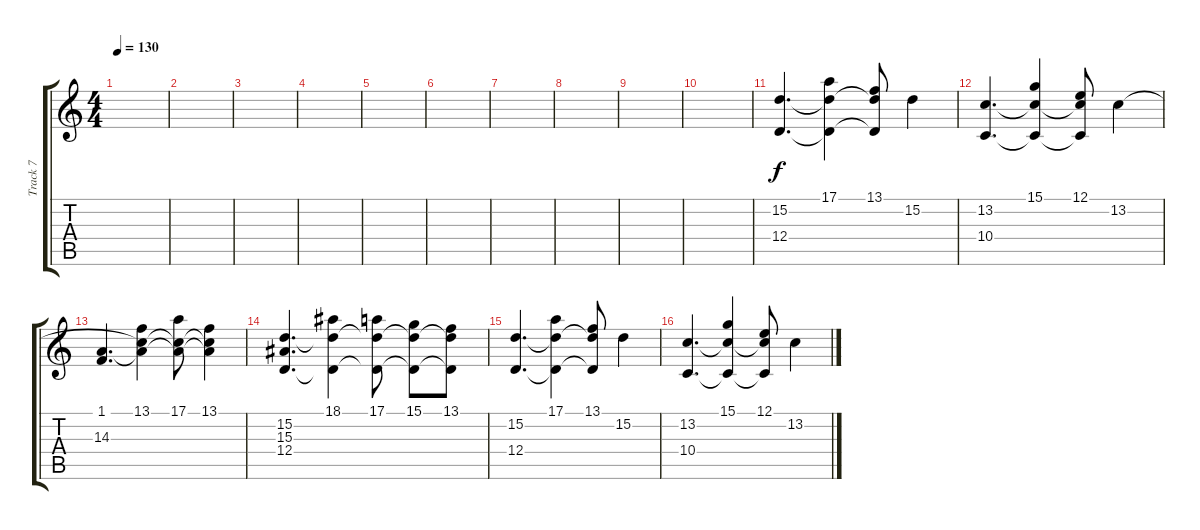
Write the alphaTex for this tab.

\track ("Track 7" "Track 7") {instrument acousticgrandpiano}
\staff {score tabs}
\tuning (E4 B3 G3 D3 A2 D2) {hide}
\ts (4 4)
\tempo 130
\clef g2
\ks c
|
|
|
|
|
|
|
|
|
|
(15.2 12.4).4{d} (17.1 15.2{t} 12.4{t}).4 (13.1 15.2{t} 12.4{t}).8 15.2.4 |
(13.2 10.4).4{d} (15.1 13.2{t} 10.4{t}).4 (12.1 13.2{t} 10.4{t}).8 13.2.4 |
(1.1 14.3).4{d} (13.1 13.2{t} 14.3{t}).4 (17.1 13.2{t} 14.3{t}).8 (13.1 13.2{t} 14.3{t}).4 |
(15.2 15.3 12.4).4{d} (18.1 15.2{t} 12.4{t}).4 (17.1 15.2{t} 12.4{t}).8 (15.1 15.2{t} 12.4{t}).8 (13.1 15.2{t} 12.4{t}).8 |
(15.2 12.4).4{d} (17.1 15.2{t} 12.4{t}).4 (13.1 15.2{t} 12.4{t}).8 15.2.4 |
(13.2 10.4).4{d} (15.1 13.2{t} 10.4{t}).4 (12.1 13.2{t} 10.4{t}).8 13.2.4
